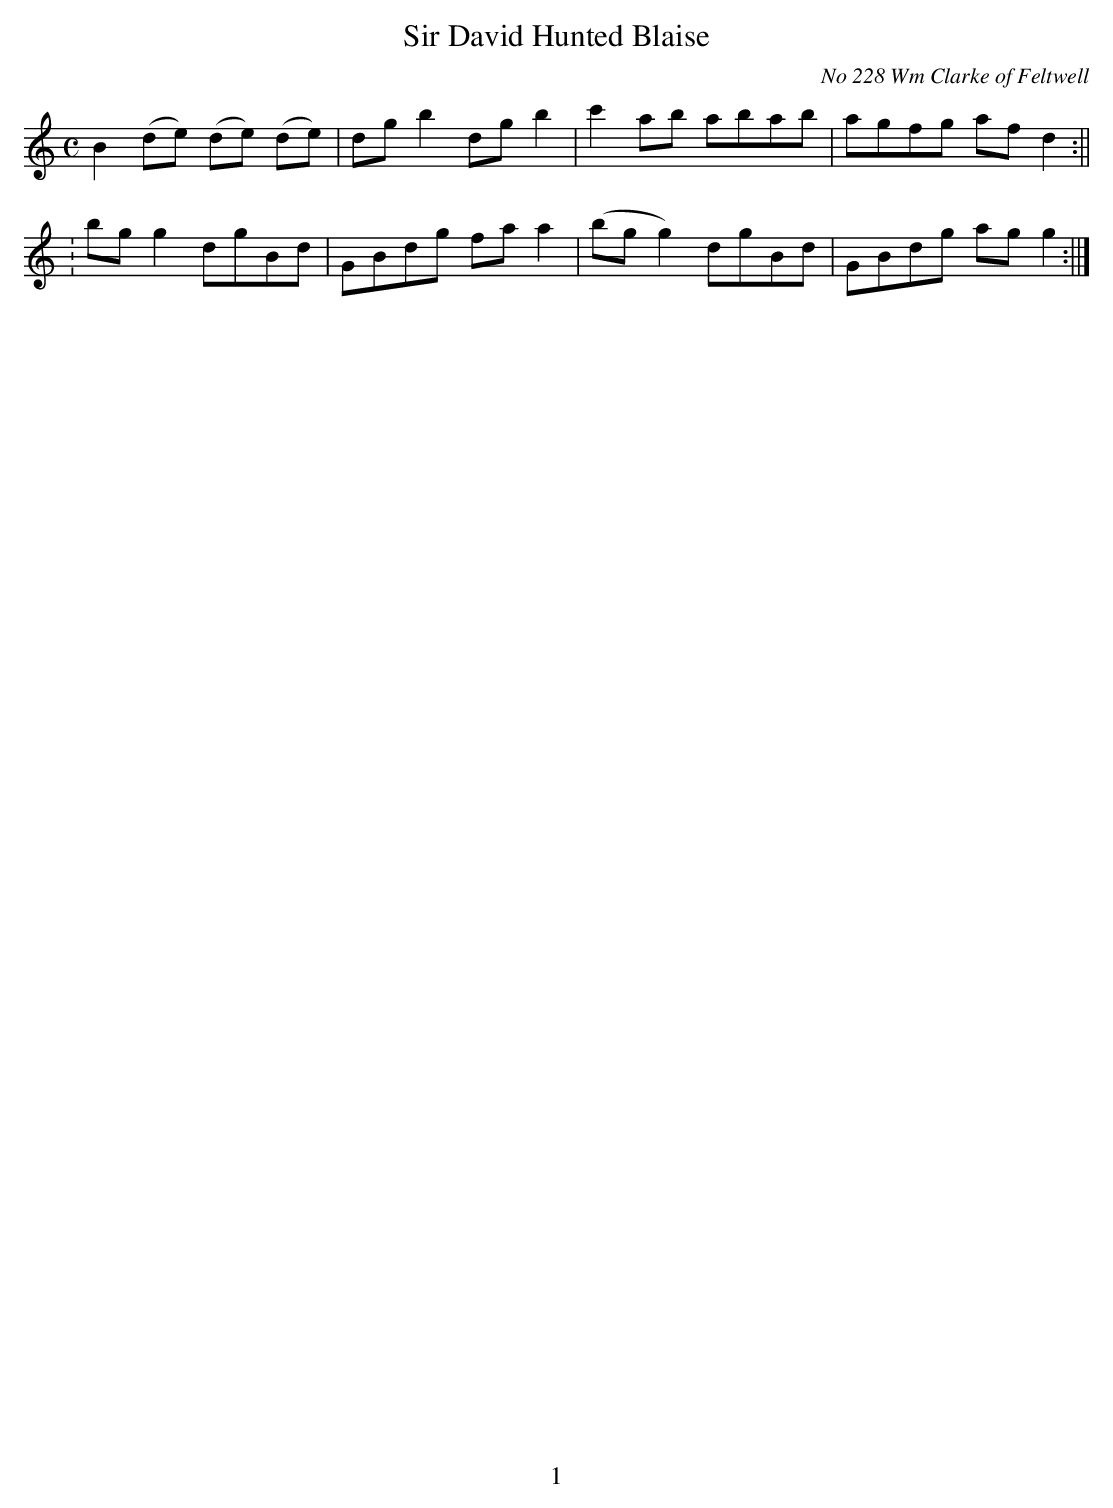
X:1
T:Sir David Hunted Blaise
O:No 228 Wm Clarke of Feltwell
M:C
L:1/8
K:C
B2 (de) (de) (de)|dg b2 dg b2|c'2 ab abab| agfg af d2:||/!
:bg g2dgBd|GBdg fa a2| (bg g2) dgBd| GBdg ag g2:||]
